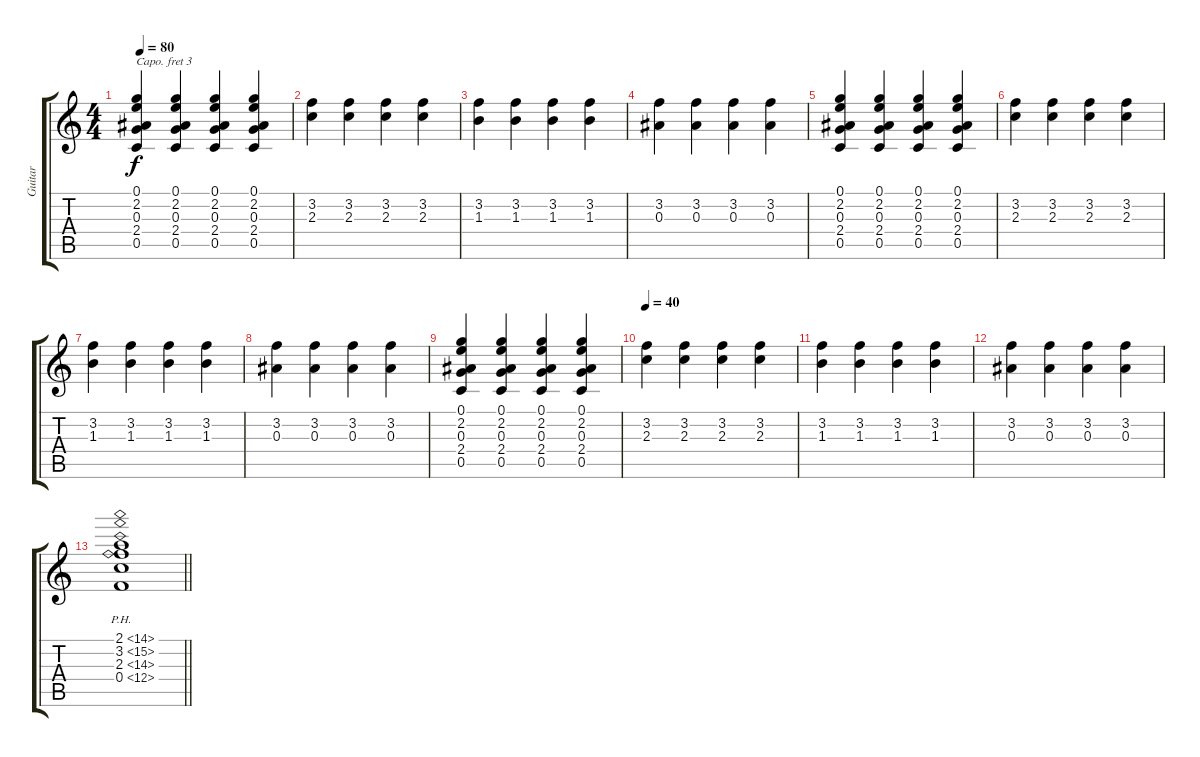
\track ("Guitar" "Guitar") {instrument acousticguitarsteel}
\staff {score tabs}
\capo 3
\tuning (E4 B3 G3 D3 A2 E2) {hide}
\ts (4 4)
\tempo 80
\clef g2
\ks c
(0.1 2.2 0.3 2.4 0.5).4{dy f} (0.1 2.2 0.3 2.4 0.5).4 (0.1 2.2 0.3 2.4 0.5).4 (0.1 2.2 0.3 2.4 0.5).4 |
(3.2 2.3).4 (3.2 2.3).4 (3.2 2.3).4 (3.2 2.3).4 |
(3.2 1.3).4 (3.2 1.3).4 (3.2 1.3).4 (3.2 1.3).4 |
(3.2 0.3).4 (3.2 0.3).4 (3.2 0.3).4 (3.2 0.3).4 |
(0.1 2.2 0.3 2.4 0.5).4 (0.1 2.2 0.3 2.4 0.5).4 (0.1 2.2 0.3 2.4 0.5).4 (0.1 2.2 0.3 2.4 0.5).4 |
(3.2 2.3).4 (3.2 2.3).4 (3.2 2.3).4 (3.2 2.3).4 |
(3.2 1.3).4 (3.2 1.3).4 (3.2 1.3).4 (3.2 1.3).4 |
(3.2 0.3).4 (3.2 0.3).4 (3.2 0.3).4 (3.2 0.3).4 |
(0.1 2.2 0.3 2.4 0.5).4 (0.1 2.2 0.3 2.4 0.5).4 (0.1 2.2 0.3 2.4 0.5).4 (0.1 2.2 0.3 2.4 0.5).4 |
\tempo 40
(3.2 2.3).4 (3.2 2.3).4 (3.2 2.3).4 (3.2 2.3).4 |
(3.2 1.3).4 (3.2 1.3).4 (3.2 1.3).4 (3.2 1.3).4 |
(3.2 0.3).4 (3.2 0.3).4 (3.2 0.3).4 (3.2 0.3).4 |
\barLineRight lightlight
(2.1{ph 12} 3.2{ph 12} 2.3{ph 12} 0.4{ph 12}).1
